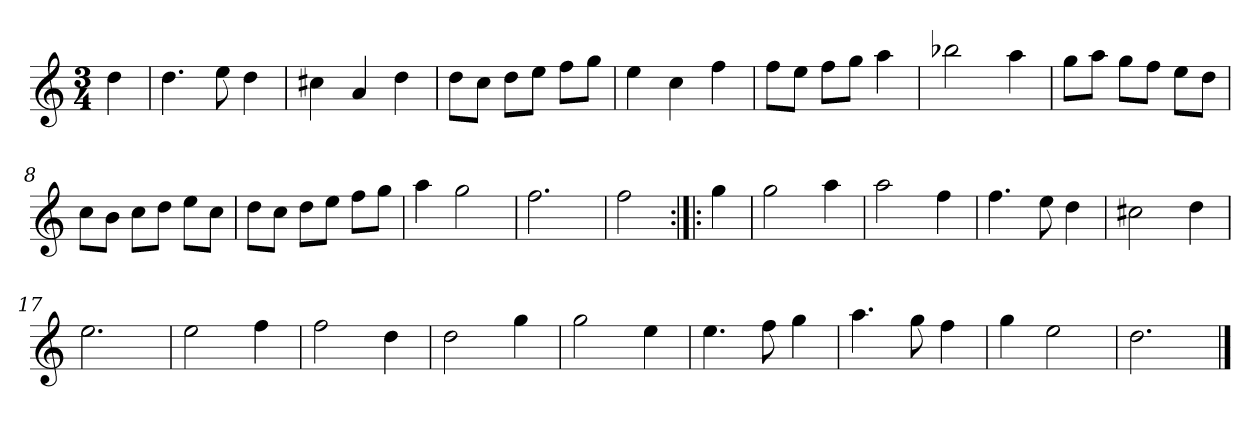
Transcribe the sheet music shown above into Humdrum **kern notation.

**kern
*part1
*staff1
*clefG2
*k[]
*D:dor
*M3/4
*MM120
=
4dd
=1
4.dd
8ee
4dd
=2
4cc#X
4a
4dd
=3
8dd\L
8cc\J
8dd\L
8ee\J
8ff\L
8gg\J
=4
4ee
4cc
4ff
=5
8ff\L
8ee\J
8ff\L
8gg\J
4aa
=6
2bb-X
4aa
=7
8gg\L
8aa\J
8gg\L
8ff\J
8ee\L
8dd\J
=8
8cc\L
8b\J
8cc\L
8dd\J
8ee\L
8cc\J
=9
8dd\L
8cc\J
8dd\L
8ee\J
8ff\L
8gg\J
=10
4aa
2gg
=11
2.ff
=12
2ff
=:|!|:
4gg
=13
2gg
4aa
=14
2aa
4ff
=15
4.ff
8ee
4dd
=16
2cc#X
4dd
=17
2.ee
=18
2ee
4ff
=19
2ff
4dd
=20
2dd
4gg
=21
2gg
4ee
=22
4.ee
8ff
4gg
=23
4.aa
8gg
4ff
=24
4gg
2ee
=25
2.dd
==
*-
